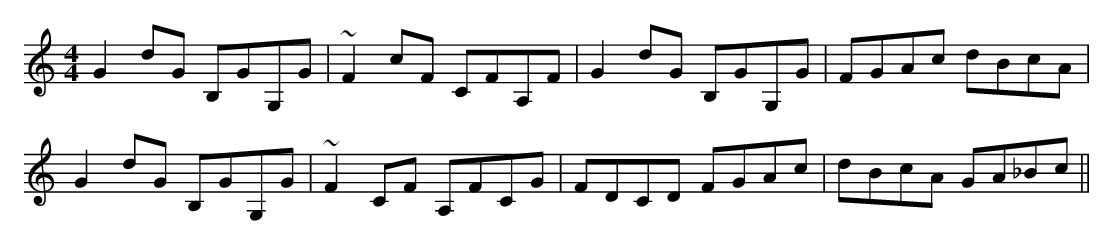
X:1
M:4/4
K:Gmix
G2dG B,GG,G|~F2cF CFA,F|G2dG B,GG,G|FGAc dBcA|
G2dG B,GG,G|~F2CF A,FCG|FDCD FGAc|dBcA GA_Bc||
